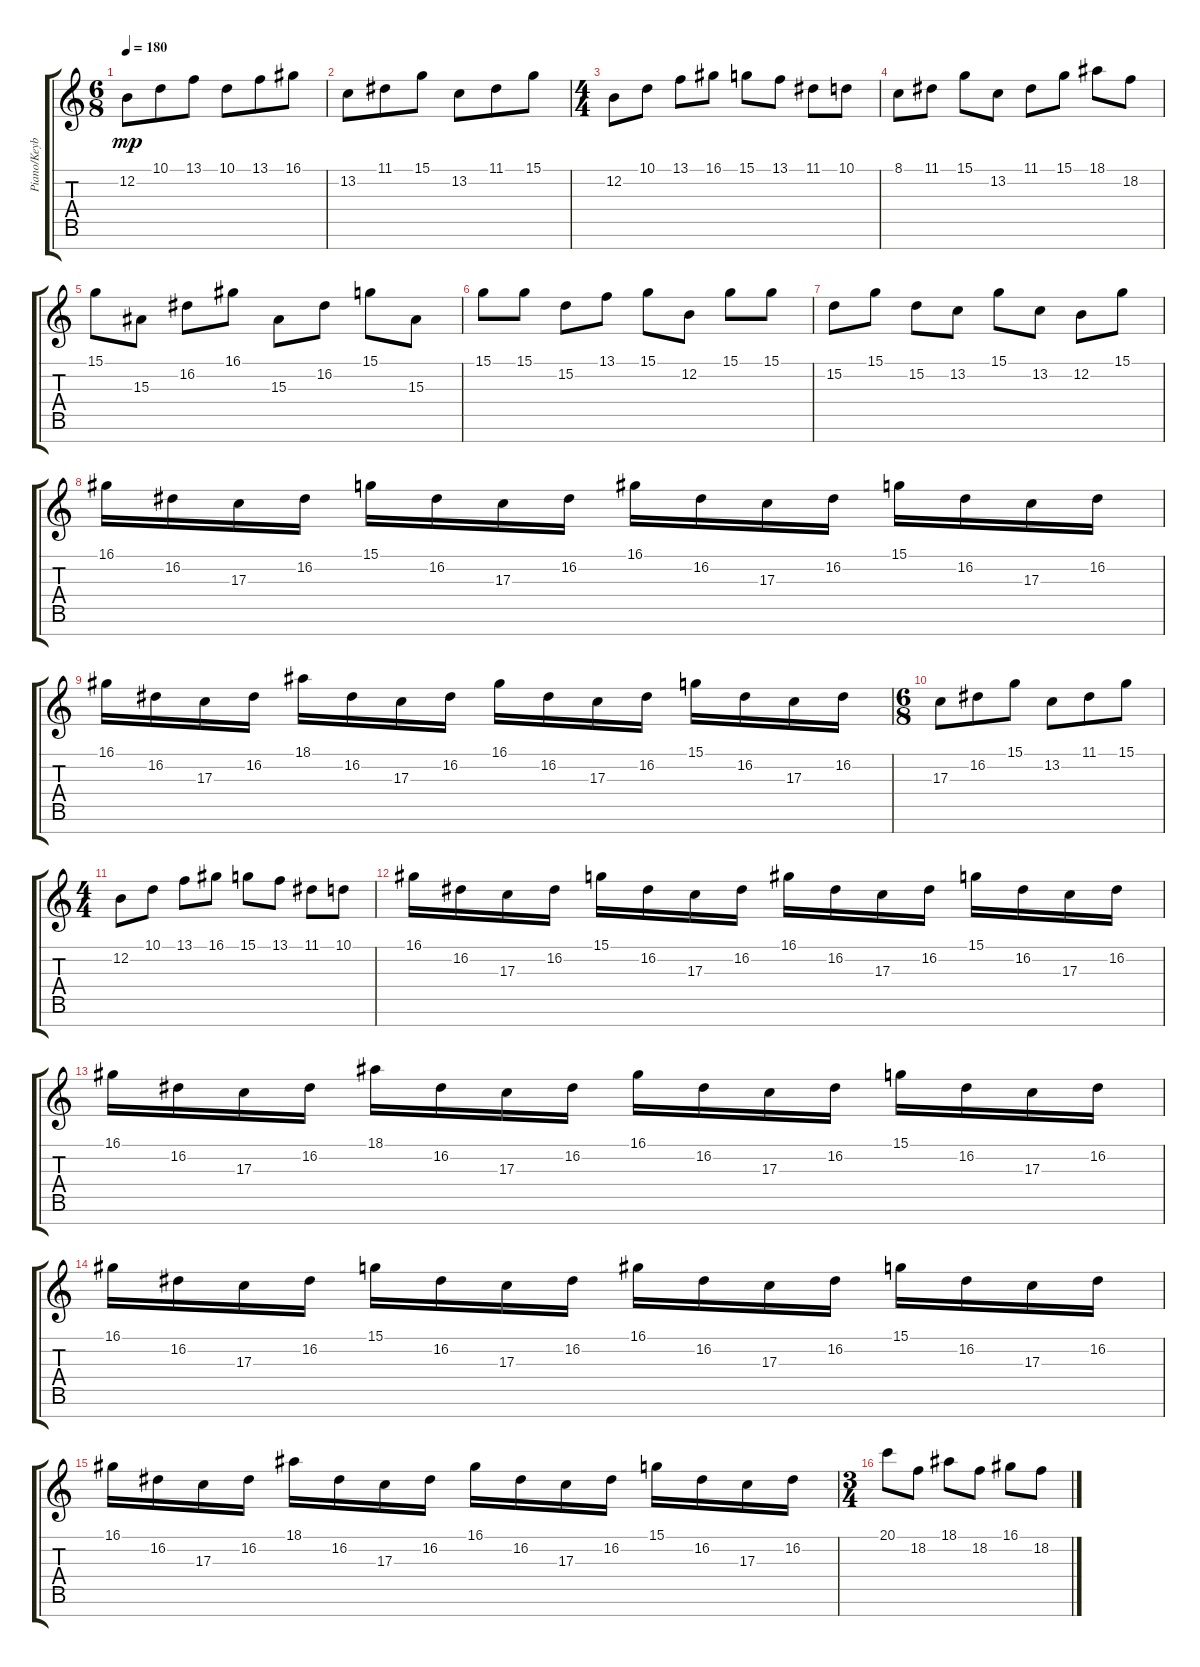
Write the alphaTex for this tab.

\track ("Piano/Keyboard" "Piano/Keyb") {instrument acousticgrandpiano}
\staff {score tabs}
\tuning (E4 B3 G3 D3 A2 E2 B1) {hide}
\ts (6 8)
\tempo 180
\clef g2
\ks c
12.2.8{dy mp} 10.1.8 13.1.8 10.1.8 13.1.8 16.1.8 |
13.2.8 11.1.8 15.1.8 13.2.8 11.1.8 15.1.8 |
\ts (4 4)
12.2.8 10.1.8 13.1.8 16.1.8 15.1.8 13.1.8 11.1.8 10.1.8 |
8.1.8 11.1.8 15.1.8 13.2.8 11.1.8 15.1.8 18.1.8 18.2.8 |
15.1.8 15.3.8 16.2.8 16.1.8 15.3.8 16.2.8 15.1.8 15.3.8 |
15.1.8 15.1.8 15.2.8 13.1.8 15.1.8 12.2.8 15.1.8 15.1.8 |
15.2.8 15.1.8 15.2.8 13.2.8 15.1.8 13.2.8 12.2.8 15.1.8 |
16.1.16 16.2.16 17.3.16 16.2.16 15.1.16 16.2.16 17.3.16 16.2.16 16.1.16 16.2.16 17.3.16 16.2.16 15.1.16 16.2.16 17.3.16 16.2.16 |
16.1.16 16.2.16 17.3.16 16.2.16 18.1.16 16.2.16 17.3.16 16.2.16 16.1.16 16.2.16 17.3.16 16.2.16 15.1.16 16.2.16 17.3.16 16.2.16 |
\ts (6 8)
17.3.8 16.2.8 15.1.8 13.2.8 11.1.8 15.1.8 |
\ts (4 4)
12.2.8 10.1.8 13.1.8 16.1.8 15.1.8 13.1.8 11.1.8 10.1.8 |
16.1.16 16.2.16 17.3.16 16.2.16 15.1.16 16.2.16 17.3.16 16.2.16 16.1.16 16.2.16 17.3.16 16.2.16 15.1.16 16.2.16 17.3.16 16.2.16 |
16.1.16 16.2.16 17.3.16 16.2.16 18.1.16 16.2.16 17.3.16 16.2.16 16.1.16 16.2.16 17.3.16 16.2.16 15.1.16 16.2.16 17.3.16 16.2.16 |
16.1.16 16.2.16 17.3.16 16.2.16 15.1.16 16.2.16 17.3.16 16.2.16 16.1.16 16.2.16 17.3.16 16.2.16 15.1.16 16.2.16 17.3.16 16.2.16 |
16.1.16 16.2.16 17.3.16 16.2.16 18.1.16 16.2.16 17.3.16 16.2.16 16.1.16 16.2.16 17.3.16 16.2.16 15.1.16 16.2.16 17.3.16 16.2.16 |
\ts (3 4)
20.1.8 18.2.8 18.1.8 18.2.8 16.1.8 18.2.8
